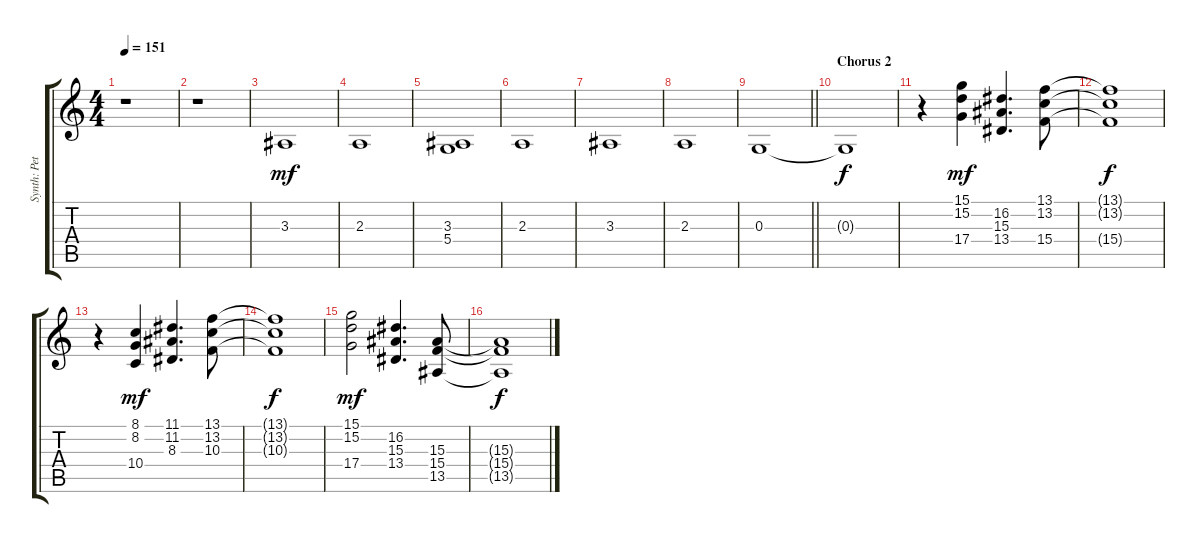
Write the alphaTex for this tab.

\track ("Synth: Peter Wolf" "Synth: Pet") {instrument stringensemble1}
\staff {score tabs}
\tuning (E4 B3 G3 D3 A2 E2) {hide}
\ts (4 4)
\tempo 151
\clef g2
\ks c
r.1{dy f} |
r.1 |
3.3.1{dy mf} |
2.3.1 |
(3.3 5.4).1 |
2.3.1 |
3.3.1 |
2.3.1 |
\barLineRight lightlight
0.3.1 |
\section ("" "Chorus 2")
0.3{t}.1{dy f} |
r.4 (15.1 15.2 17.4).4{dy mf} (16.2 15.3 13.4).4{d} (13.1 13.2 15.4).8 |
(13.1{t} 13.2{t} 15.4{t}).1{dy f} |
r.4 (8.1 8.2 10.4).4{dy mf} (11.1 11.2 8.3).4{d} (13.1 13.2 10.3).8 |
(13.1{t} 13.2{t} 10.3{t}).1{dy f} |
(15.1 15.2 17.4).2{dy mf} (16.2 15.3 13.4).4{d} (15.3 15.4 13.5).8 |
(15.3{t} 15.4{t} 13.5{t}).1{dy f}
